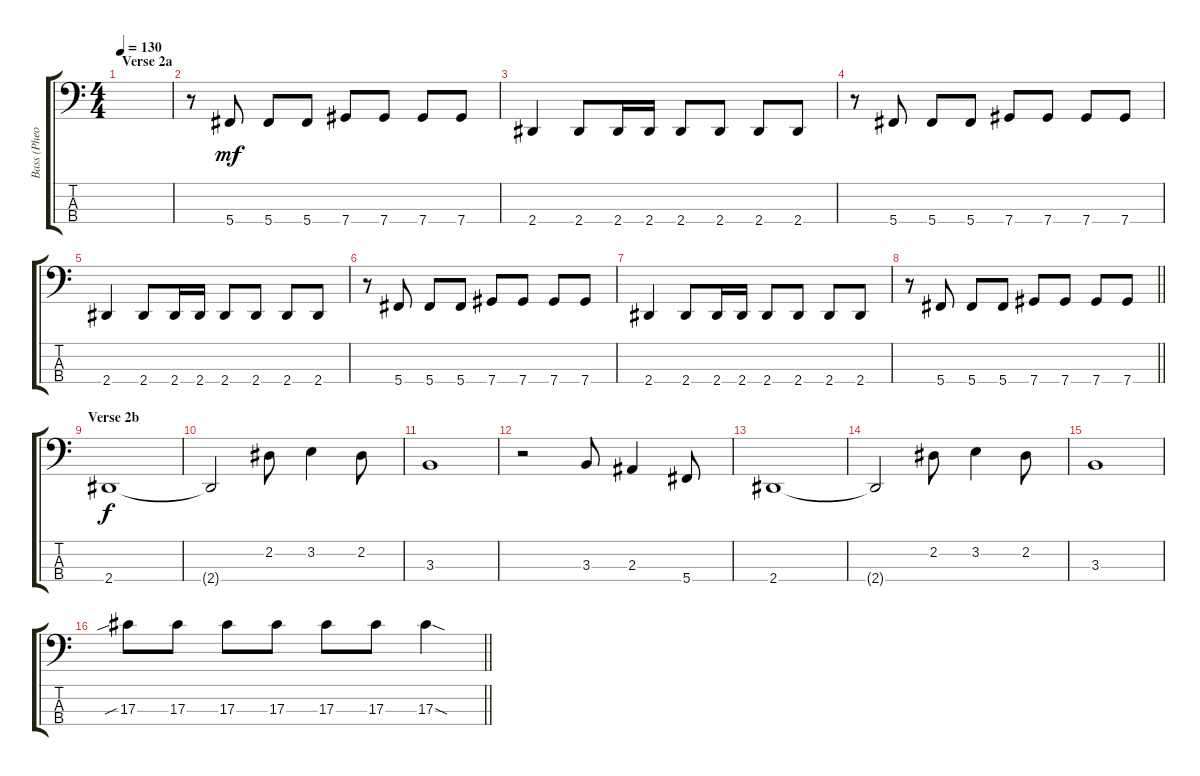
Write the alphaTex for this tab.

\track ("Bass (Pheonix)" "Bass (Pheo") {instrument electricbassfinger}
\staff {score tabs}
\tuning (Gb2 Db2 Ab1 Db1) {hide}
\ts (4 4)
\section ("" "Verse 2a")
\tempo 130
\clef f4
\ks c
|
r.8 5.4.8{dy mf} 5.4.8 5.4.8 7.4.8 7.4.8 7.4.8 7.4.8 |
2.4.4 2.4.8 2.4.16 2.4.16 2.4.8 2.4.8 2.4.8 2.4.8 |
r.8 5.4.8 5.4.8 5.4.8 7.4.8 7.4.8 7.4.8 7.4.8 |
2.4.4 2.4.8 2.4.16 2.4.16 2.4.8 2.4.8 2.4.8 2.4.8 |
r.8 5.4.8 5.4.8 5.4.8 7.4.8 7.4.8 7.4.8 7.4.8 |
2.4.4 2.4.8 2.4.16 2.4.16 2.4.8 2.4.8 2.4.8 2.4.8 |
\barLineRight lightlight
r.8 5.4.8 5.4.8 5.4.8 7.4.8 7.4.8 7.4.8 7.4.8 |
\section ("" "Verse 2b")
2.4.1{dy f} |
2.4{t}.2 2.2.8 3.2.4 2.2.8 |
3.3.1 |
r.2 3.3.8 2.3.4 5.4.8 |
2.4.1 |
2.4{t}.2 2.2.8 3.2.4 2.2.8 |
3.3.1 |
\barLineRight lightlight
17.3{sib}.8 17.3.8 17.3.8 17.3.8 17.3.8 17.3.8 17.3{sod}.4
